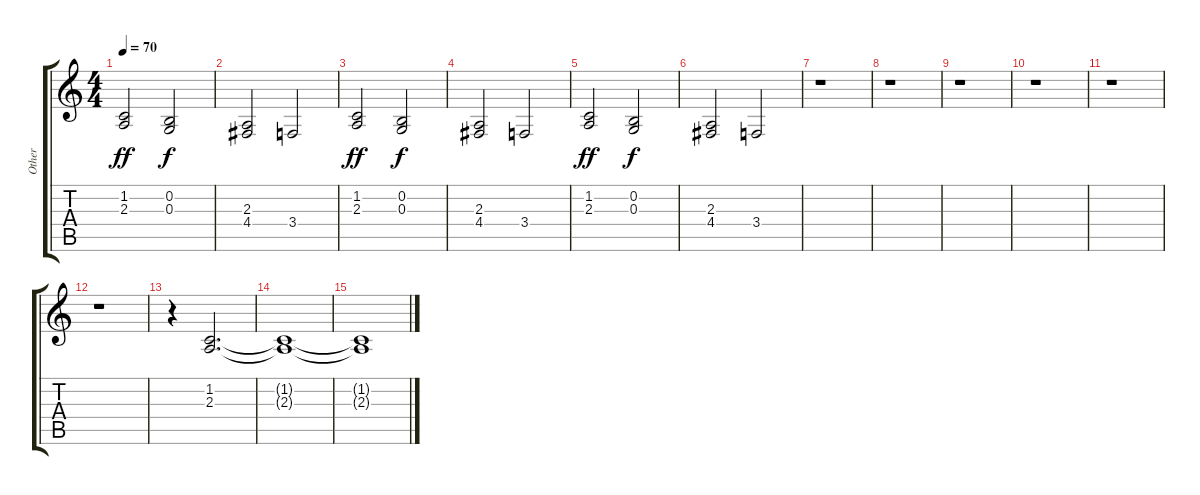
\track ("Other" "Other") {instrument pad5bowed}
\staff {score tabs}
\tuning (E4 B3 G3 D3 A2 E2) {hide}
\ts (4 4)
\tempo 70
\clef g2
\ks c
(1.2 2.3).2{dy ff} (0.2 0.3).2{dy f} |
(2.3 4.4).2 3.4.2 |
(1.2 2.3).2{dy ff} (0.2 0.3).2{dy f} |
(2.3 4.4).2 3.4.2 |
(1.2 2.3).2{dy ff} (0.2 0.3).2{dy f} |
(2.3 4.4).2 3.4.2 |
r.1 |
r.1 |
r.1 |
r.1 |
r.1 |
r.1 |
r.4 (1.2 2.3).2{d} |
(1.2{t} 2.3{t}).1 |
(1.2{t} 2.3{t}).1
